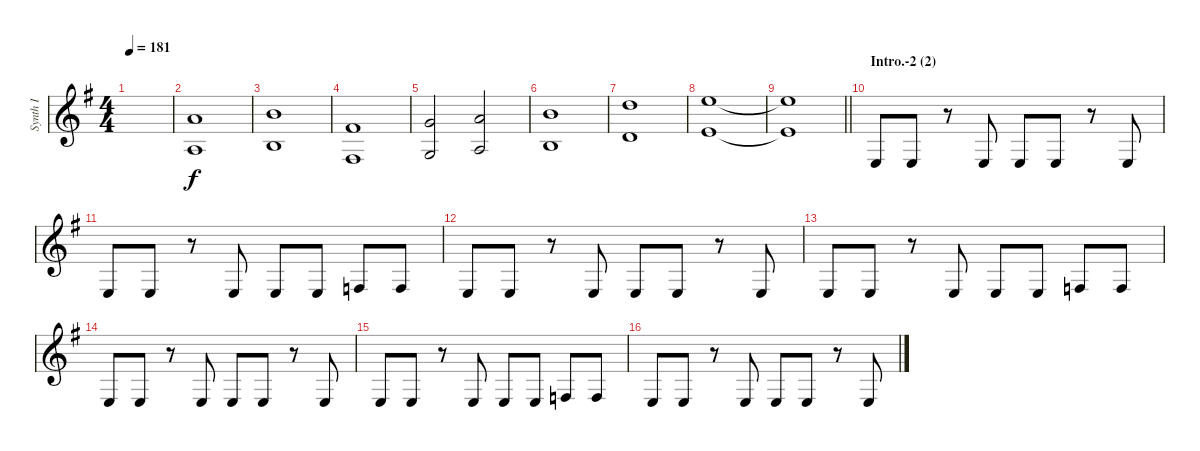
\track ("Synth I" "Synth I") {instrument pad7halo}
\staff {score}
\tuning (E4 B3 G3 D3 A2 E2) {hide}
\ts (4 4)
\tempo 181
\clef g2
\ks g
|
(5.1 2.3).1 |
(7.1 0.2).1 |
(2.1 4.4).1 |
(3.1 0.3).2 (5.1 2.3).2 |
(7.1 0.2).1 |
(3.2 19.3).1 |
(12.1 5.2).1 |
\barLineRight lightlight
(12.1{t} 5.2{t}).1 |
\section ("" "Intro.-2 (2)")
0.6.8{ot 8vb volume 16} 0.6.8{ot 8vb} r.8{ot 8vb} 0.6.8{ot 8vb} 0.6.8{ot 8vb} 0.6.8{ot 8vb} r.8{ot 8vb} 0.6.8{ot 8vb} |
0.6.8{ot 8vb} 0.6.8{ot 8vb} r.8{ot 8vb} 0.6.8{ot 8vb} 0.6.8{ot 8vb} 0.6.8{ot 8vb} 1.6.8{ot 8vb} 1.6.8{ot 8vb} |
0.6.8{ot 8vb} 0.6.8{ot 8vb} r.8{ot 8vb} 0.6.8{ot 8vb} 0.6.8{ot 8vb} 0.6.8{ot 8vb} r.8{ot 8vb} 0.6.8{ot 8vb} |
0.6.8{ot 8vb} 0.6.8{ot 8vb} r.8{ot 8vb} 0.6.8{ot 8vb} 0.6.8{ot 8vb} 0.6.8{ot 8vb} 1.6.8{ot 8vb} 1.6.8{ot 8vb} |
0.6.8{ot 8vb} 0.6.8{ot 8vb} r.8{ot 8vb} 0.6.8{ot 8vb} 0.6.8{ot 8vb} 0.6.8{ot 8vb} r.8{ot 8vb} 0.6.8{ot 8vb} |
0.6.8{ot 8vb} 0.6.8{ot 8vb} r.8{ot 8vb} 0.6.8{ot 8vb} 0.6.8{ot 8vb} 0.6.8{ot 8vb} 1.6.8{ot 8vb} 1.6.8{ot 8vb} |
0.6.8{ot 8vb} 0.6.8{ot 8vb} r.8{ot 8vb} 0.6.8{ot 8vb} 0.6.8{ot 8vb} 0.6.8{ot 8vb} r.8{ot 8vb} 0.6.8{ot 8vb}
